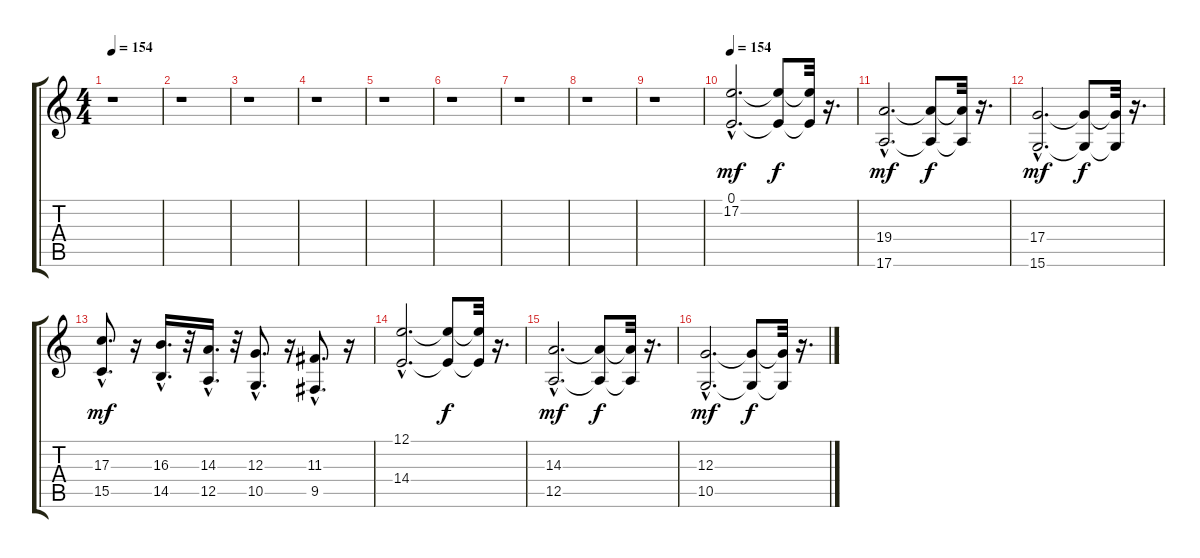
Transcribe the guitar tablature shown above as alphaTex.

\track "" {instrument stringensemble1}
\staff {score tabs}
\tuning (E4 B3 G3 D3 A2 E2) {hide}
\ts (4 4)
\tempo 154
\clef g2
\ks c
r.1{dy mf} |
r.1 |
r.1 |
r.1 |
r.1 |
r.1 |
r.1 |
r.1 |
r.1 |
\tempo 154
(0.1{hac} 17.2{hac}).2{d} (0.1{t} 17.2{t}).8{dy f} (0.1{t} 17.2{t}).32 r.16{d} |
(19.4{hac} 17.6{hac}).2{d dy mf} (19.4{t} 17.6{t}).8{dy f} (19.4{t} 17.6{t}).32 r.16{d} |
(17.4{hac} 15.6{hac}).2{d dy mf} (17.4{t} 15.6{t}).8{dy f} (17.4{t} 15.6{t}).32 r.16{d} |
(17.3{hac} 15.5{hac}).8{d dy mf} r.16 (16.3{hac} 14.5{hac}).16{d} r.32 (14.3{hac} 12.5{hac}).16{d} r.32 (12.3{hac} 10.5{hac}).8{d} r.16 (11.3{hac} 9.5{hac}).8{d} r.16 |
(12.1{hac} 14.4{hac}).2{d} (12.1{t} 14.4{t}).8{dy f} (12.1{t} 14.4{t}).32 r.16{d} |
(14.3{hac} 12.5{hac}).2{d dy mf} (14.3{t} 12.5{t}).8{dy f} (14.3{t} 12.5{t}).32 r.16{d} |
(12.3{hac} 10.5{hac}).2{d dy mf} (12.3{t} 10.5{t}).8{dy f} (12.3{t} 10.5{t}).32 r.16{d}
